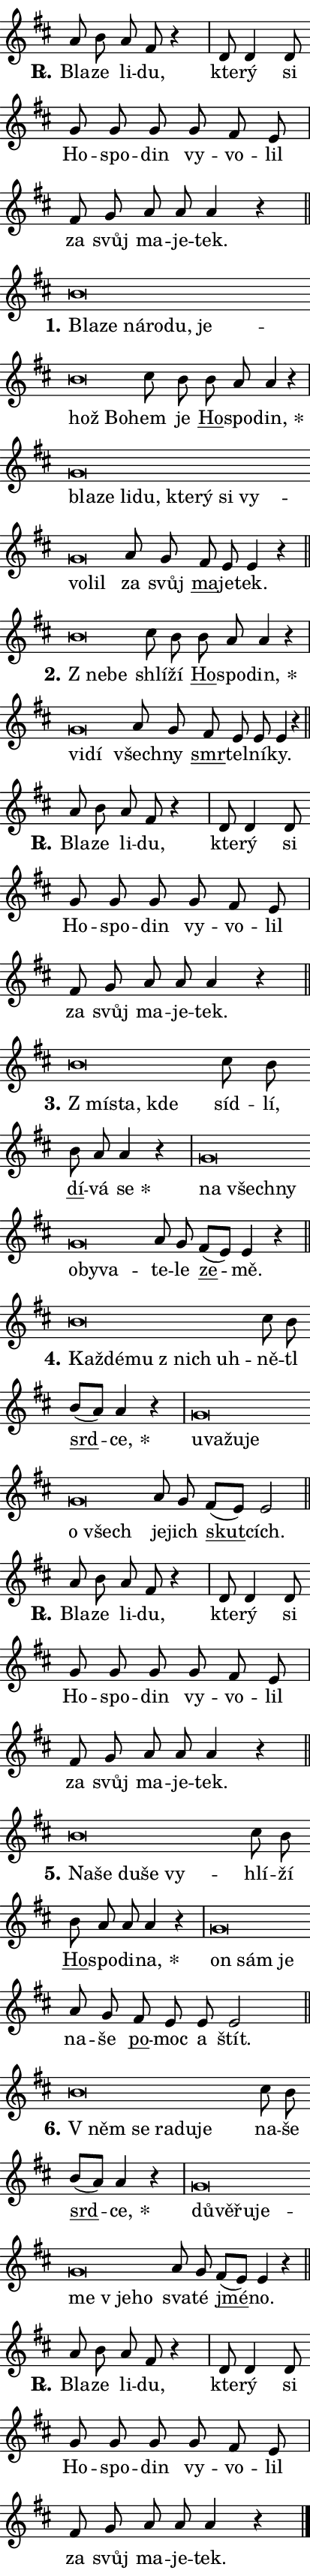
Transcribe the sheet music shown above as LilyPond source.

\version "2.22.1"
\header { tagline = "" }
\paper {
  indent = 0\cm
  top-margin = 0\cm
  right-margin = 0\cm
  bottom-margin = 0\cm
  left-margin = 0\cm
  paper-width = 7\cm
  page-breaking = #ly:one-page-breaking
  system-system-spacing.basic-distance = #11
  score-system-spacing.basic-distance = #11
  ragged-last = ##f
}


%% Author: Thomas Morley
%% https://lists.gnu.org/archive/html/lilypond-user/2020-05/msg00002.html
#(define (line-position grob)
"Returns position of @var[grob} in current system:
   @code{'start}, if at first time-step
   @code{'end}, if at last time-step
   @code{'middle} otherwise
"
  (let* ((col (ly:item-get-column grob))
         (ln (ly:grob-object col 'left-neighbor))
         (rn (ly:grob-object col 'right-neighbor))
         (col-to-check-left (if (ly:grob? ln) ln col))
         (col-to-check-right (if (ly:grob? rn) rn col))
         (break-dir-left
           (and
             (ly:grob-property col-to-check-left 'non-musical #f)
             (ly:item-break-dir col-to-check-left)))
         (break-dir-right
           (and
             (ly:grob-property col-to-check-right 'non-musical #f)
             (ly:item-break-dir col-to-check-right))))
        (cond ((eqv? 1 break-dir-left) 'start)
              ((eqv? -1 break-dir-right) 'end)
              (else 'middle))))

#(define (tranparent-at-line-position vctor)
  (lambda (grob)
  "Relying on @code{line-position} select the relevant enry from @var{vctor}.
Used to determine transparency,"
    (case (line-position grob)
      ((end) (not (vector-ref vctor 0)))
      ((middle) (not (vector-ref vctor 1)))
      ((start) (not (vector-ref vctor 2))))))

noteHeadBreakVisibility =
#(define-music-function (break-visibility)(vector?)
"Makes @code{NoteHead}s transparent relying on @var{break-visibility}"
#{
  \override NoteHead.transparent =
    #(tranparent-at-line-position break-visibility)
#})

#(define delete-ledgers-for-transparent-note-heads
  (lambda (grob)
    "Reads whether a @code{NoteHead} is transparent.
If so this @code{NoteHead} is removed from @code{'note-heads} from
@var{grob}, which is supposed to be @code{LedgerLineSpanner}.
As a result ledgers are not printed for this @code{NoteHead}"
    (let* ((nhds-array (ly:grob-object grob 'note-heads))
           (nhds-list
             (if (ly:grob-array? nhds-array)
                 (ly:grob-array->list nhds-array)
                 '()))
           ;; Relies on the transparent-property being done before
           ;; Staff.LedgerLineSpanner.after-line-breaking is executed.
           ;; This is fragile ...
           (to-keep
             (remove
               (lambda (nhd)
                 (ly:grob-property nhd 'transparent #f))
               nhds-list)))
      ;; TODO find a better method to iterate over grob-arrays, similiar
      ;; to filter/remove etc for lists
      ;; For now rebuilt from scratch
      (set! (ly:grob-object grob 'note-heads)  '())
      (for-each
        (lambda (nhd)
          (ly:pointer-group-interface::add-grob grob 'note-heads nhd))
        to-keep))))

hideNotes = {
  \noteHeadBreakVisibility #begin-of-line-visible
}
unHideNotes = {
  \noteHeadBreakVisibility #all-visible
}

% work-around for resetting accidentals
% https://lilypond.org/doc/v2.23/Documentation/notation/displaying-rhythms#unmetered-music
cadenzaMeasure = {
  \cadenzaOff
  \partial 1024 s1024
  \cadenzaOn
}

#(define-markup-command (accent layout props text) (markup?)
  "Underline accented syllable"
  (interpret-markup layout props
    #{\markup \override #'(offset . 4.3) \underline { #text }#}))

responsum = \markup \concat {
  "R" \hspace #-1.05 \path #0.1 #'((moveto 0 0.07) (lineto 0.9 0.8)) \hspace #0.05 "."
}

\layout {
    \context {
        \Staff
        \remove "Time_signature_engraver"
        \override LedgerLineSpanner.after-line-breaking = #delete-ledgers-for-transparent-note-heads
    }
    \context {
        \Voice {
            \override NoteHead.output-attributes = #'((class . "notehead"))
            \override Hairpin.height = #0.55
        }
    }
    \context {
        \Lyrics {
            \override StanzaNumber.output-attributes = #'((class . "stanzanumber"))
            \override LyricSpace.minimum-distance = #0.9
            \override LyricText.font-name = #"TeX Gyre Schola"
            \override LyricText.font-size = 1
            \override StanzaNumber.font-name = #"TeX Gyre Schola Bold"
            \override StanzaNumber.font-size = 1
        }
    }
}

% magnetic-lyrics.ily
%
%   written by
%     Jean Abou Samra <jean@abou-samra.fr>
%     Werner Lemberg <wl@gnu.org>
%
%   adapted by
%     Jiri Hon <jiri.hon@gmail.com>
%
% Version 2022-Apr-15

% https://www.mail-archive.com/lilypond-user@gnu.org/msg149350.html

#(define (Left_hyphen_pointer_engraver context)
   "Collect syllable-hyphen-syllable occurrences in lyrics and store
them in properties.  This engraver only looks to the left.  For
example, if the lyrics input is @code{foo -- bar}, it does the
following.

@itemize @bullet
@item
Set the @code{text} property of the @code{LyricHyphen} grob between
@q{foo} and @q{bar} to @code{foo}.

@item
Set the @code{left-hyphen} property of the @code{LyricText} grob with
text @q{foo} to the @code{LyricHyphen} grob between @q{foo} and
@q{bar}.
@end itemize

Use this auxiliary engraver in combination with the
@code{lyric-@/text::@/apply-@/magnetic-@/offset!} hook."
   (let ((hyphen #f)
         (text #f))
     (make-engraver
      (acknowledgers
       ((lyric-syllable-interface engraver grob source-engraver)
        (set! text grob)))
      (end-acknowledgers
       ((lyric-hyphen-interface engraver grob source-engraver)
        ;(when (not (grob::has-interface grob 'lyric-space-interface))
          (set! hyphen grob)));)
      ((stop-translation-timestep engraver)
       (when (and text hyphen)
         (ly:grob-set-object! text 'left-hyphen hyphen))
       (set! text #f)
       (set! hyphen #f)))))

#(define (lyric-text::apply-magnetic-offset! grob)
   "If the space between two syllables is less than the value in
property @code{LyricText@/.details@/.squash-threshold}, move the right
syllable to the left so that it gets concatenated with the left
syllable.

Use this function as a hook for
@code{LyricText@/.after-@/line-@/breaking} if the
@code{Left_@/hyphen_@/pointer_@/engraver} is active."
   (let ((hyphen (ly:grob-object grob 'left-hyphen #f)))
     (when hyphen
       (let ((left-text (ly:spanner-bound hyphen LEFT)))
         (when (grob::has-interface left-text 'lyric-syllable-interface)
           (let* ((common (ly:grob-common-refpoint grob left-text X))
                  (this-x-ext (ly:grob-extent grob common X))
                  (left-x-ext
                   (begin
                     ;; Trigger magnetism for left-text.
                     (ly:grob-property left-text 'after-line-breaking)
                     (ly:grob-extent left-text common X)))
                  ;; `delta` is the gap width between two syllables.
                  (delta (- (interval-start this-x-ext)
                            (interval-end left-x-ext)))
                  (details (ly:grob-property grob 'details))
                  (threshold (assoc-get 'squash-threshold details 0.2)))
             (when (< delta threshold)
               (let* (;; We have to manipulate the input text so that
                      ;; ligatures crossing syllable boundaries are not
                      ;; disabled.  For languages based on the Latin
                      ;; script this is essentially a beautification.
                      ;; However, for non-Western scripts it can be a
                      ;; necessity.
                      (lt (ly:grob-property left-text 'text))
                      (rt (ly:grob-property grob 'text))
                      (is-space (grob::has-interface hyphen 'lyric-space-interface))
                      (space (if is-space " " ""))
                      (space-markup (grob-interpret-markup grob " "))
                      (space-size (interval-length (ly:stencil-extent space-markup X)))
                      (extra-delta (if is-space space-size 0))
                      ;; Append new syllable.
                      (ltrt-space (if (and (string? lt) (string? rt))
                                (string-append lt space rt)
                                (make-concat-markup (list lt space rt))))
                      ;; Right-align `ltrt` to the right side.
                      (ltrt-space-markup (grob-interpret-markup
                               grob
                               (make-translate-markup
                                (cons (interval-length this-x-ext) 0)
                                (make-right-align-markup ltrt-space)))))
                 (begin
                   ;; Don't print `left-text`.
                   (ly:grob-set-property! left-text 'stencil #f)
                   ;; Set text and stencil (which holds all collected
                   ;; syllables so far) and shift it to the left.
                   (ly:grob-set-property! grob 'text ltrt-space)
                   (ly:grob-set-property! grob 'stencil ltrt-space-markup)
                   (ly:grob-translate-axis! grob (- (- delta extra-delta)) X))))))))))


#(define (lyric-hyphen::displace-bounds-first grob)
   ;; Make very sure this callback isn't triggered too early.
   (let ((left (ly:spanner-bound grob LEFT))
         (right (ly:spanner-bound grob RIGHT)))
     (ly:grob-property left 'after-line-breaking)
     (ly:grob-property right 'after-line-breaking)
     (ly:lyric-hyphen::print grob)))

squashThreshold = #0.4

\layout {
  \context {
    \Lyrics
    \consists #Left_hyphen_pointer_engraver
    \override LyricText.after-line-breaking =
      #lyric-text::apply-magnetic-offset!
    \override LyricHyphen.stencil = #lyric-hyphen::displace-bounds-first
    \override LyricText.details.squash-threshold = \squashThreshold
    \override LyricHyphen.minimum-distance = 0
    \override LyricHyphen.minimum-length = \squashThreshold
  }
}

squash = \override LyricText.details.squash-threshold = 9999
unSquash = \override LyricText.details.squash-threshold = \squashThreshold

left = \override LyricText.self-alignment-X = #LEFT
unLeft = \revert LyricText.self-alignment-X

starOffset = #(lambda (grob) 
                (let ((x_offset (ly:self-alignment-interface::aligned-on-x-parent grob)))
                  (if (= x_offset 0) 0 (+ x_offset 1.2))))

star = #(define-music-function (syllable)(string?)
"Append star separator at the end of a syllable"
#{
  \once \override LyricText.X-offset = #starOffset
  \lyricmode { \markup {
    #syllable
    \override #'((font-name . "TeX Gyre Schola Bold")) \hspace #0.2 \lower #0.65 \larger "*"
  } }
#})

starAccent = #(define-music-function (syllable)(string?)
"Append star separator at the end of a syllable and make accent"
#{
  \once \override LyricText.X-offset = #starOffset
  \lyricmode { \markup {
    \accent #syllable
    \override #'((font-name . "TeX Gyre Schola Bold")) \hspace #0.2 \lower #0.65 \larger "*"
  } }
#})

breath = #(define-music-function (syllable)(string?)
"Append breathing indicator at the end of a syllable"
#{
  \lyricmode { \markup { #syllable "+" } }
#})

optionalBreath = #(define-music-function (syllable)(string?)
"Append optional breathing indicator at the end of a syllable"
#{
  \lyricmode { \markup { #syllable "(+)" } }
#})


\score {
    <<
        \new Voice = "melody" { \cadenzaOn \key d \major \relative { a'8 b a fis r4 \cadenzaMeasure \bar "|" d8 d4 d8 \bar "" g g g \bar "" g fis e \cadenzaMeasure \bar "|" fis g a a a4 r \cadenzaMeasure \bar "||" \break }
\relative { b'\breve*1/16 \hideNotes \breve*1/16 \bar "" \breve*1/16 \bar "" \breve*1/16 \bar "" \breve*1/16 \bar "" \breve*1/16 \bar "" \breve*1/16 \breve*1/16 \bar "" \unHideNotes cis8 b \bar "" b a a4 r \cadenzaMeasure \bar "|" g\breve*1/16 \hideNotes \breve*1/16 \bar "" \breve*1/16 \bar "" \breve*1/16 \bar "" \breve*1/16 \bar "" \breve*1/16 \bar "" \breve*1/16 \bar "" \breve*1/16 \bar "" \breve*1/16 \breve*1/16 \bar "" \unHideNotes a8 g \bar "" fis e e4 r \cadenzaMeasure \bar "||" \break }
\relative { b'\breve*1/16 \hideNotes \breve*1/16 \bar "" \unHideNotes cis8 b \bar "" b a a4 r \cadenzaMeasure \bar "|" g\breve*1/16 \hideNotes \breve*1/16 \bar "" \unHideNotes a8 g \bar "" fis e e e4 r \cadenzaMeasure \bar "||" \break }
\relative { a'8 b a fis r4 \cadenzaMeasure \bar "|" d8 d4 d8 \bar "" g g g \bar "" g fis e \cadenzaMeasure \bar "|" fis g a a a4 r \cadenzaMeasure \bar "||" \break }
\relative { b'\breve*1/16 \hideNotes \breve*1/16 \breve*1/16 \bar "" \unHideNotes cis8 b \bar "" b a a4 r \cadenzaMeasure \bar "|" g\breve*1/16 \hideNotes \breve*1/16 \bar "" \breve*1/16 \bar "" \breve*1/16 \bar "" \breve*1/16 \breve*1/16 \bar "" \unHideNotes a8 g \bar "" fis[( e)] e4 r \cadenzaMeasure \bar "||" \break }
\relative { b'\breve*1/16 \hideNotes \breve*1/16 \bar "" \breve*1/16 \bar "" \breve*1/16 \breve*1/16 \bar "" \unHideNotes cis8 b \bar "" b[( a)] a4 r \cadenzaMeasure \bar "|" g\breve*1/16 \hideNotes \breve*1/16 \bar "" \breve*1/16 \bar "" \breve*1/16 \bar "" \breve*1/16 \breve*1/16 \bar "" \unHideNotes a8 g \bar "" fis[( e)] e2 \cadenzaMeasure \bar "||" \break }
\relative { a'8 b a fis r4 \cadenzaMeasure \bar "|" d8 d4 d8 \bar "" g g g \bar "" g fis e \cadenzaMeasure \bar "|" fis g a a a4 r \cadenzaMeasure \bar "||" \break }
\relative { b'\breve*1/16 \hideNotes \breve*1/16 \bar "" \breve*1/16 \bar "" \breve*1/16 \breve*1/16 \bar "" \unHideNotes cis8 b \bar "" b a a a4 r \cadenzaMeasure \bar "|" g\breve*1/16 \hideNotes \breve*1/16 \breve*1/16 \bar "" \unHideNotes a8 g \bar "" fis e e e2 \cadenzaMeasure \bar "||" \break }
\relative { b'\breve*1/16 \hideNotes \breve*1/16 \bar "" \breve*1/16 \bar "" \breve*1/16 \breve*1/16 \bar "" \unHideNotes cis8 b \bar "" b[( a)] a4 r \cadenzaMeasure \bar "|" g\breve*1/16 \hideNotes \breve*1/16 \bar "" \breve*1/16 \bar "" \breve*1/16 \bar "" \breve*1/16 \bar "" \breve*1/16 \breve*1/16 \bar "" \unHideNotes a8 g \bar "" fis[( e)] e4 r \cadenzaMeasure \bar "||" \break }
\relative { a'8 b a fis r4 \cadenzaMeasure \bar "|" d8 d4 d8 \bar "" g g g \bar "" g fis e \cadenzaMeasure \bar "|" fis g a a a4 r \cadenzaMeasure \bar "||" \break } \bar "|." }
        \new Lyrics \lyricsto "melody" { \lyricmode { \set stanza = \responsum
Bla -- ze li -- du, kte -- rý si Ho -- spo -- din vy -- vo -- lil za svůj ma -- je -- tek.
\set stanza = "1."
\left Bla -- \squash ze ná -- ro -- du, je -- hož Bo -- \unLeft \unSquash hem je \markup \accent Ho -- spo -- \star din, \left bla -- \squash ze li -- du, kte -- rý si vy -- vo -- lil \unLeft \unSquash za svůj \markup \accent ma -- je -- tek.
\set stanza = "2."
\left "Z ne" -- \squash be \unLeft \unSquash shlí -- ží \markup \accent Ho -- spo -- \star din, \left vi -- \squash dí \unLeft \unSquash všech -- ny \markup \accent smr -- tel -- ní -- ky.
\set stanza = \responsum
Bla -- ze li -- du, kte -- rý si Ho -- spo -- din vy -- vo -- lil za svůj ma -- je -- tek.
\set stanza = "3."
\left "Z mí" -- \squash sta, kde \unLeft \unSquash síd -- lí, \markup \accent dí -- vá \star se \left na \squash všech -- ny o -- by -- va -- \unLeft \unSquash te -- le \markup \accent ze -- mě.
\set stanza = "4."
\left Kaž -- \squash dé -- mu "z nich" uh -- \unLeft \unSquash ně -- tl \markup \accent srd -- \star ce, \left u -- \squash va -- žu -- je o všech \unLeft \unSquash je -- jich \markup \accent skut -- cích.
\set stanza = \responsum
Bla -- ze li -- du, kte -- rý si Ho -- spo -- din vy -- vo -- lil za svůj ma -- je -- tek.
\set stanza = "5."
\left Na -- \squash še du -- še vy -- \unLeft \unSquash hlí -- ží \markup \accent Ho -- spo -- di -- \star na, \left on \squash sám je \unLeft \unSquash na -- še \markup \accent po -- moc a štít.
\set stanza = "6."
\left "V něm" \squash se ra -- du -- je \unLeft \unSquash na -- še \markup \accent srd -- \star ce, \left dů -- \squash vě -- řu -- je -- me "v je" -- ho \unLeft \unSquash sva -- té \markup \accent jmé -- no.
\set stanza = \responsum
Bla -- ze li -- du, kte -- rý si Ho -- spo -- din vy -- vo -- lil za svůj ma -- je -- tek. } }
    >>
    \layout {}
}
